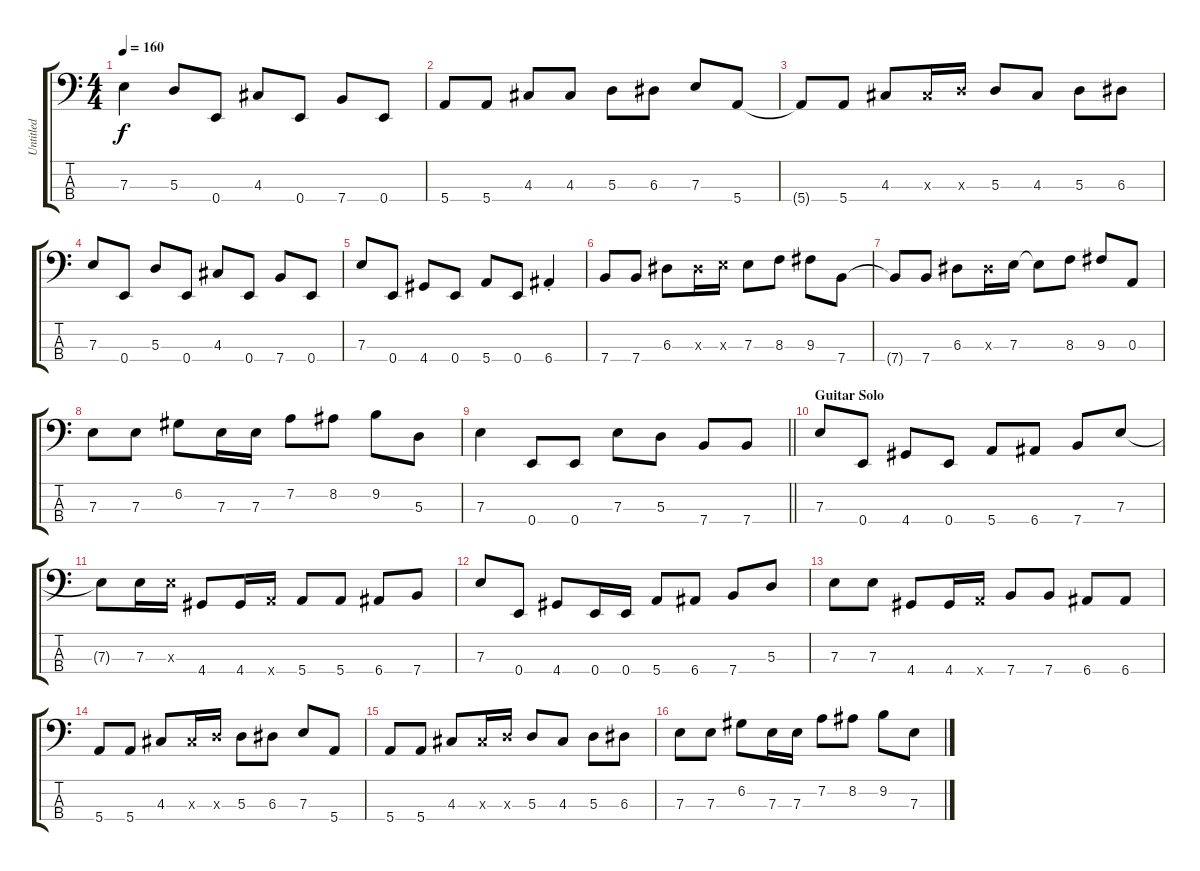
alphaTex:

\track ("Untitled" "Untitled") {instrument electricbassfinger}
\staff {score tabs}
\tuning (G2 D2 A1 E1) {hide}
\ts (4 4)
\tempo 160
\clef f4
\ks c
7.3.4{dy f} 5.3.8 0.4.8 4.3.8 0.4.8 7.4.8 0.4.8 |
5.4.8 5.4.8 4.3.8 4.3.8 5.3.8 6.3.8 7.3.8 5.4.8 |
5.4{t}.8 5.4.8 4.3.8 4.3{x}.16 5.3{x}.16 5.3.8 4.3.8 5.3.8 6.3.8 |
7.3.8 0.4.8 5.3.8 0.4.8 4.3.8 0.4.8 7.4.8 0.4.8 |
7.3.8 0.4.8 4.4.8 0.4.8 5.4.8 0.4.8 6.4{st}.4 |
7.4.8 7.4.8 6.3.8 6.3{x}.16 7.3{x}.16 7.3.8 8.3.8 9.3.8 7.4.8 |
7.4{t}.8 7.4.8 6.3.8 6.3{x}.16 7.3.16 7.3{t}.8 8.3.8 9.3.8 0.3.8 |
7.3.8 7.3.8 6.2.8 7.3.16 7.3.16 7.2.8 8.2.8 9.2.8 5.3.8 |
\barLineRight lightlight
7.3.4 0.4.8 0.4.8 7.3.8 5.3.8 7.4.8 7.4.8 |
\section ("" "Guitar Solo")
7.3.8 0.4.8 4.4.8 0.4.8 5.4.8 6.4.8 7.4.8 7.3.8 |
7.3{t}.8 7.3.16 7.3{x}.16 4.4.8 4.4.16 5.4{x}.16 5.4.8 5.4.8 6.4.8 7.4.8 |
7.3.8 0.4.8 4.4.8 0.4.16 0.4.16 5.4.8 6.4.8 7.4.8 5.3.8 |
7.3.8 7.3.8 4.4.8 4.4.16 5.4{x}.16 7.4.8 7.4.8 6.4.8 6.4.8 |
5.4.8 5.4.8 4.3.8 4.3{x}.16 5.3{x}.16 5.3.8 6.3.8 7.3.8 5.4.8 |
5.4.8 5.4.8 4.3.8 4.3{x}.16 5.3{x}.16 5.3.8 4.3.8 5.3.8 6.3.8 |
7.3.8 7.3.8 6.2.8 7.3.16 7.3.16 7.2.8 8.2.8 9.2.8 7.3.8
